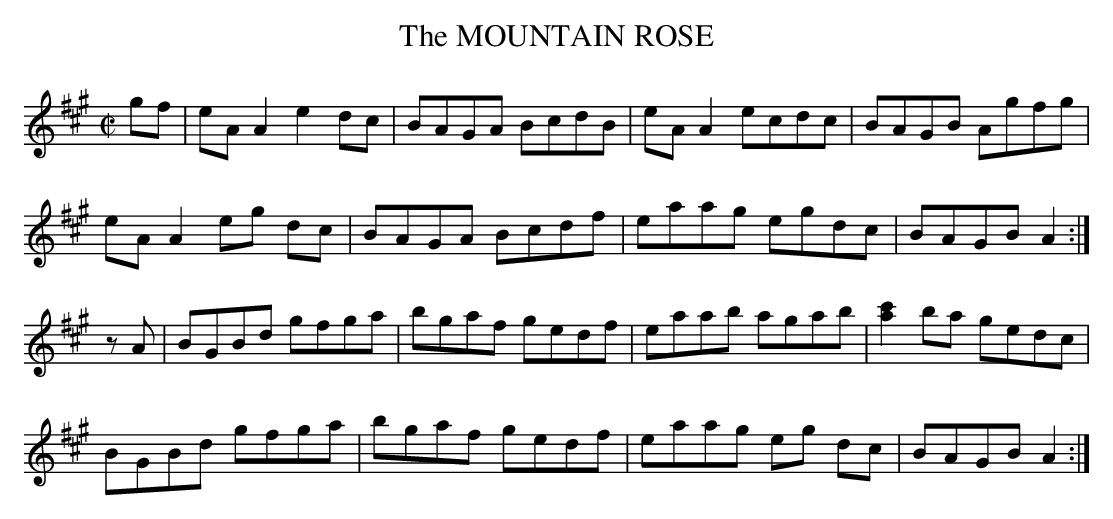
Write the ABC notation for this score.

X:1
T:MOUNTAIN ROSE, The
M:C|
L:1/8
K:A
gf|eAA2 e2dc|BAGA BcdB|eAA2 ecdc|BAGB Agfg|
eAA2 eg dc|BAGA Bcdf|eaag egdc|BAGB A2 :|
zA|BGBd gfga|bgaf gedf|eaab agab|[ac']2ba gedc|
BGBd gfga|bgaf gedf|eaag eg dc|BAGB A2 :|
